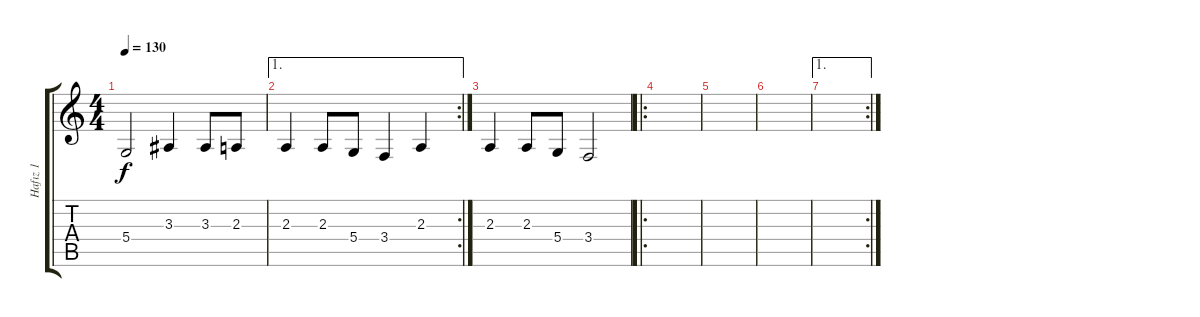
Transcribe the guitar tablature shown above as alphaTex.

\track ("Hafız 1" "Hafız 1") {instrument pad4choir}
\staff {score tabs}
\tuning (E4 B3 G3 D3 A2 E2) {hide}
\ts (4 4)
\tempo 130
\clef g2
\ks c
5.4.2{dy f} 3.3.4 3.3.8 2.3.8 |
\ae 1
\rc 2
2.3.4 2.3.8 5.4.8 3.4.4 2.3.4 |
2.3.4 2.3.8 5.4.8 3.4.2 |
\ro
|
|
|
\ae 1
\rc 2
